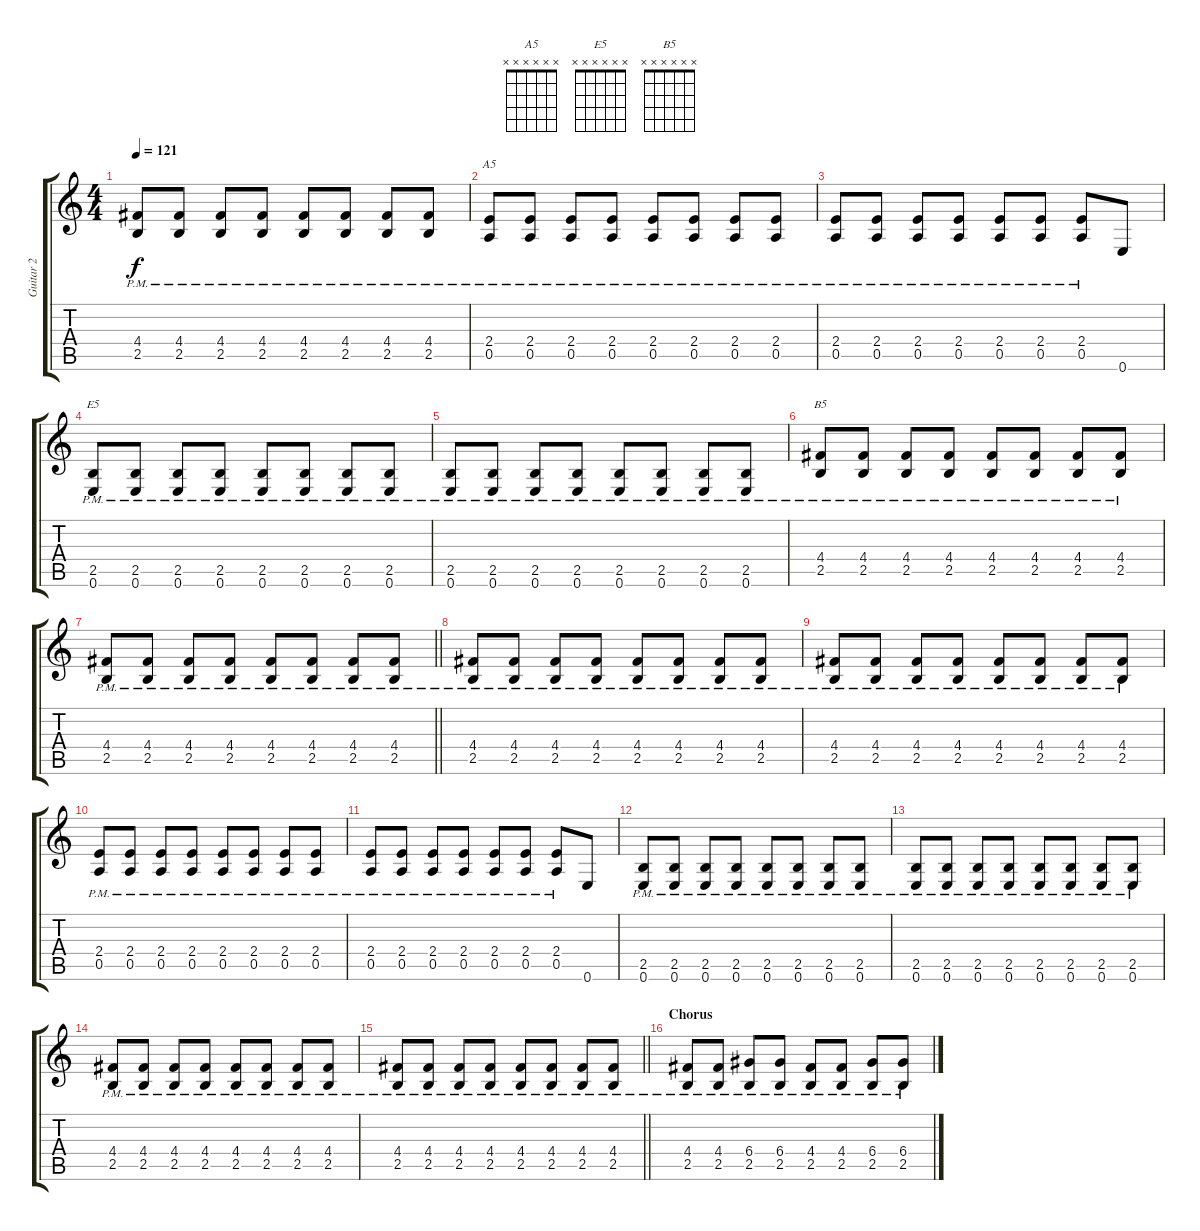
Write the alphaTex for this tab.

\track ("Guitar 2" "Guitar 2") {instrument electricguitarclean}
\staff {score tabs}
\tuning (E4 B3 G3 D3 A2 E2) {hide}
\chord ("A5" x x x x x x)
\chord ("E5" x x x x x x)
\chord ("B5" x x x x x x)
\ts (4 4)
\tempo 121
\clef g2
\ks c
(4.4{pm} 2.5{pm}).8{dy f} (4.4{pm} 2.5{pm}).8 (4.4{pm} 2.5{pm}).8 (4.4{pm} 2.5{pm}).8 (4.4{pm} 2.5{pm}).8 (4.4{pm} 2.5{pm}).8 (4.4{pm} 2.5{pm}).8 (4.4{pm} 2.5{pm}).8 |
(2.4{pm} 0.5{pm}).8{ch "A5"} (2.4{pm} 0.5{pm}).8 (2.4{pm} 0.5{pm}).8 (2.4{pm} 0.5{pm}).8 (2.4{pm} 0.5{pm}).8 (2.4{pm} 0.5{pm}).8 (2.4{pm} 0.5{pm}).8 (2.4{pm} 0.5{pm}).8 |
(2.4{pm} 0.5{pm}).8 (2.4{pm} 0.5{pm}).8 (2.4{pm} 0.5{pm}).8 (2.4{pm} 0.5{pm}).8 (2.4{pm} 0.5{pm}).8 (2.4{pm} 0.5{pm}).8 (2.4{pm} 0.5{pm}).8 0.6.8 |
(2.5{pm} 0.6{pm}).8{ch "E5"} (2.5{pm} 0.6{pm}).8 (2.5{pm} 0.6{pm}).8 (2.5{pm} 0.6{pm}).8 (2.5{pm} 0.6{pm}).8 (2.5{pm} 0.6{pm}).8 (2.5{pm} 0.6{pm}).8 (2.5{pm} 0.6{pm}).8 |
(2.5{pm} 0.6{pm}).8 (2.5{pm} 0.6{pm}).8 (2.5{pm} 0.6{pm}).8 (2.5{pm} 0.6{pm}).8 (2.5{pm} 0.6{pm}).8 (2.5{pm} 0.6{pm}).8 (2.5{pm} 0.6{pm}).8 (2.5{pm} 0.6{pm}).8 |
(4.4{pm} 2.5{pm}).8{ch "B5"} (4.4{pm} 2.5{pm}).8 (4.4{pm} 2.5{pm}).8 (4.4{pm} 2.5{pm}).8 (4.4{pm} 2.5{pm}).8 (4.4{pm} 2.5{pm}).8 (4.4{pm} 2.5{pm}).8 (4.4{pm} 2.5{pm}).8 |
\barLineRight lightlight
(4.4{pm} 2.5{pm}).8 (4.4{pm} 2.5{pm}).8 (4.4{pm} 2.5{pm}).8 (4.4{pm} 2.5{pm}).8 (4.4{pm} 2.5{pm}).8 (4.4{pm} 2.5{pm}).8 (4.4{pm} 2.5{pm}).8 (4.4{pm} 2.5{pm}).8 |
(4.4{pm} 2.5{pm}).8 (4.4{pm} 2.5{pm}).8 (4.4{pm} 2.5{pm}).8 (4.4{pm} 2.5{pm}).8 (4.4{pm} 2.5{pm}).8 (4.4{pm} 2.5{pm}).8 (4.4{pm} 2.5{pm}).8 (4.4{pm} 2.5{pm}).8 |
(4.4{pm} 2.5{pm}).8 (4.4{pm} 2.5{pm}).8 (4.4{pm} 2.5{pm}).8 (4.4{pm} 2.5{pm}).8 (4.4{pm} 2.5{pm}).8 (4.4{pm} 2.5{pm}).8 (4.4{pm} 2.5{pm}).8 (4.4{pm} 2.5{pm}).8 |
(2.4{pm} 0.5{pm}).8 (2.4{pm} 0.5{pm}).8 (2.4{pm} 0.5{pm}).8 (2.4{pm} 0.5{pm}).8 (2.4{pm} 0.5{pm}).8 (2.4{pm} 0.5{pm}).8 (2.4{pm} 0.5{pm}).8 (2.4{pm} 0.5{pm}).8 |
(2.4{pm} 0.5{pm}).8 (2.4{pm} 0.5{pm}).8 (2.4{pm} 0.5{pm}).8 (2.4{pm} 0.5{pm}).8 (2.4{pm} 0.5{pm}).8 (2.4{pm} 0.5{pm}).8 (2.4{pm} 0.5{pm}).8 0.6.8 |
(2.5{pm} 0.6{pm}).8 (2.5{pm} 0.6{pm}).8 (2.5{pm} 0.6{pm}).8 (2.5{pm} 0.6{pm}).8 (2.5{pm} 0.6{pm}).8 (2.5{pm} 0.6{pm}).8 (2.5{pm} 0.6{pm}).8 (2.5{pm} 0.6{pm}).8 |
(2.5{pm} 0.6{pm}).8 (2.5{pm} 0.6{pm}).8 (2.5{pm} 0.6{pm}).8 (2.5{pm} 0.6{pm}).8 (2.5{pm} 0.6{pm}).8 (2.5{pm} 0.6{pm}).8 (2.5{pm} 0.6{pm}).8 (2.5{pm} 0.6{pm}).8 |
(4.4{pm} 2.5{pm}).8 (4.4{pm} 2.5{pm}).8 (4.4{pm} 2.5{pm}).8 (4.4{pm} 2.5{pm}).8 (4.4{pm} 2.5{pm}).8 (4.4{pm} 2.5{pm}).8 (4.4{pm} 2.5{pm}).8 (4.4{pm} 2.5{pm}).8 |
\barLineRight lightlight
(4.4{pm} 2.5{pm}).8 (4.4{pm} 2.5{pm}).8 (4.4{pm} 2.5{pm}).8 (4.4{pm} 2.5{pm}).8 (4.4{pm} 2.5{pm}).8 (4.4{pm} 2.5{pm}).8 (4.4{pm} 2.5{pm}).8 (4.4{pm} 2.5{pm}).8 |
\section ("" "Chorus")
(4.4{pm} 2.5{pm}).8 (4.4{pm} 2.5{pm}).8 (6.4{pm} 2.5{pm}).8 (6.4{pm} 2.5{pm}).8 (4.4{pm} 2.5{pm}).8 (4.4{pm} 2.5{pm}).8 (6.4{pm} 2.5{pm}).8 (6.4{pm} 2.5{pm}).8
